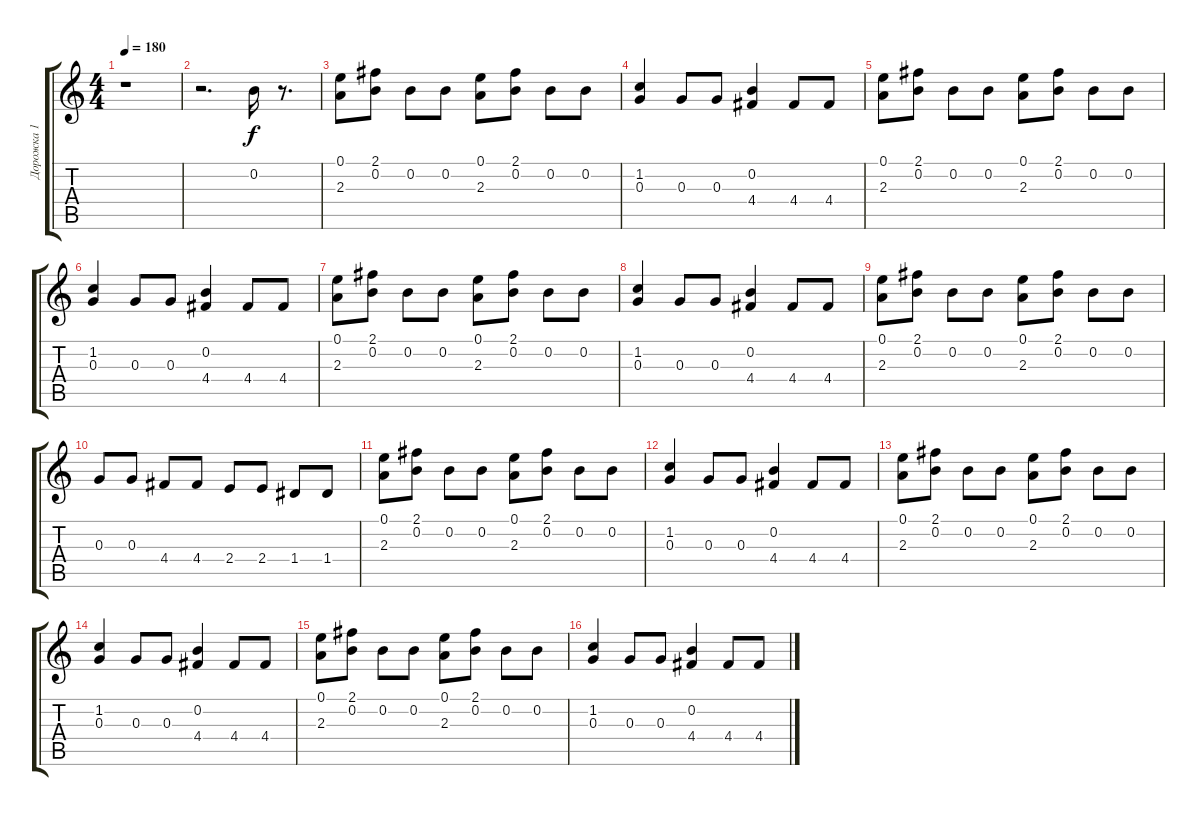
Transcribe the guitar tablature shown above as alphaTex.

\track ("Дорожка 1" "Дорожка 1") {instrument distortionguitar}
\staff {score tabs}
\tuning (E4 B3 G3 D3 A2 E2) {hide}
\ts (4 4)
\tempo 180
\clef g2
\ks c
r.1{dy f} |
r.2{d} 0.2.16 r.8{d} |
(0.1 2.3).8 (2.1 0.2).8 0.2.8 0.2.8 (0.1 2.3).8 (2.1 0.2).8 0.2.8 0.2.8 |
(1.2 0.3).4 0.3.8 0.3.8 (0.2 4.4).4 4.4.8 4.4.8 |
(0.1 2.3).8 (2.1 0.2).8 0.2.8 0.2.8 (0.1 2.3).8 (2.1 0.2).8 0.2.8 0.2.8 |
(1.2 0.3).4 0.3.8 0.3.8 (0.2 4.4).4 4.4.8 4.4.8 |
(0.1 2.3).8 (2.1 0.2).8 0.2.8 0.2.8 (0.1 2.3).8 (2.1 0.2).8 0.2.8 0.2.8 |
(1.2 0.3).4 0.3.8 0.3.8 (0.2 4.4).4 4.4.8 4.4.8 |
(0.1 2.3).8 (2.1 0.2).8 0.2.8 0.2.8 (0.1 2.3).8 (2.1 0.2).8 0.2.8 0.2.8 |
0.3.8 0.3.8 4.4.8 4.4.8 2.4.8 2.4.8 1.4.8 1.4.8 |
(0.1 2.3).8 (2.1 0.2).8 0.2.8 0.2.8 (0.1 2.3).8 (2.1 0.2).8 0.2.8 0.2.8 |
(1.2 0.3).4 0.3.8 0.3.8 (0.2 4.4).4 4.4.8 4.4.8 |
(0.1 2.3).8 (2.1 0.2).8 0.2.8 0.2.8 (0.1 2.3).8 (2.1 0.2).8 0.2.8 0.2.8 |
(1.2 0.3).4 0.3.8 0.3.8 (0.2 4.4).4 4.4.8 4.4.8 |
(0.1 2.3).8 (2.1 0.2).8 0.2.8 0.2.8 (0.1 2.3).8 (2.1 0.2).8 0.2.8 0.2.8 |
(1.2 0.3).4 0.3.8 0.3.8 (0.2 4.4).4 4.4.8 4.4.8
